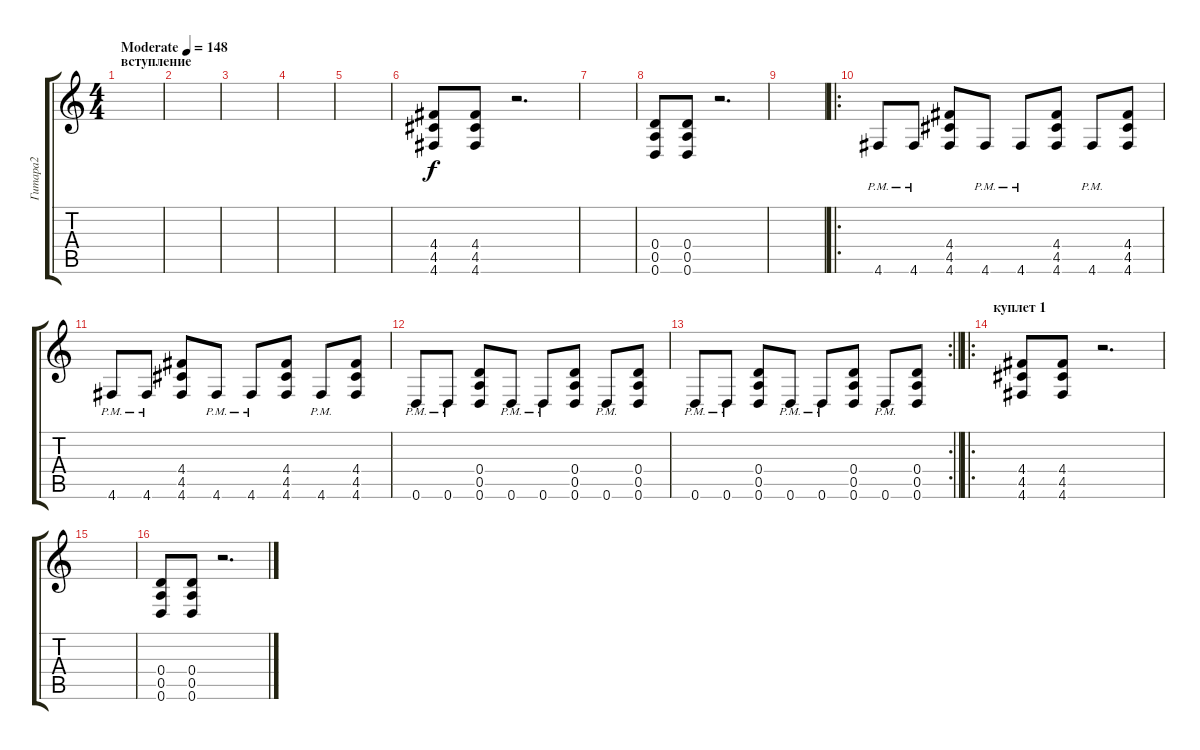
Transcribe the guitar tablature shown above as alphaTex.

\track ("Гитара2" "Гитара2") {instrument distortionguitar}
\staff {score tabs}
\tuning (E4 B3 G3 D3 A2 D2) {hide}
\ts (4 4)
\section ("" "вступление")
\tempo (148 "Moderate")
\clef g2
\ks c
|
|
|
|
|
(4.4 4.5 4.6).8 (4.4 4.5 4.6).8 r.2{d} |
|
(0.4 0.5 0.6).8 (0.4 0.5 0.6).8 r.2{d} |
|
\ro
4.6{pm}.8 4.6{pm}.8 (4.4 4.5 4.6).8 4.6{pm}.8 4.6{pm}.8 (4.4 4.5 4.6).8 4.6{pm}.8 (4.4 4.5 4.6).8 |
4.6{pm}.8 4.6{pm}.8 (4.4 4.5 4.6).8 4.6{pm}.8 4.6{pm}.8 (4.4 4.5 4.6).8 4.6{pm}.8 (4.4 4.5 4.6).8 |
0.6{pm}.8 0.6{pm}.8 (0.4 0.5 0.6).8 0.6{pm}.8 0.6{pm}.8 (0.4 0.5 0.6).8 0.6{pm}.8 (0.4 0.5 0.6).8 |
\rc 2
\barLineRight lightlight
0.6{pm}.8 0.6{pm}.8 (0.4 0.5 0.6).8 0.6{pm}.8 0.6{pm}.8 (0.4 0.5 0.6).8 0.6{pm}.8 (0.4 0.5 0.6).8 |
\ro
\section ("" "куплет 1")
(4.4 4.5 4.6).8 (4.4 4.5 4.6).8 r.2{d} |
|
(0.4 0.5 0.6).8 (0.4 0.5 0.6).8 r.2{d}
